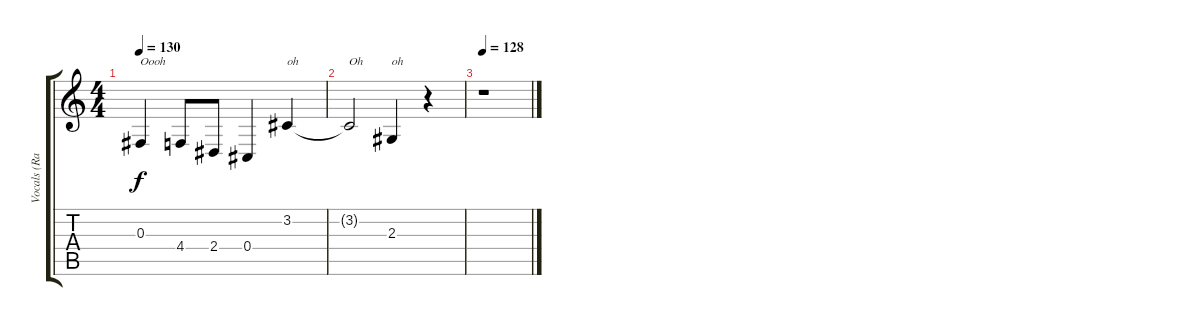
\track ("Vocals (Raine Maida)" "Vocals (Ra") {instrument acousticgrandpiano bank 1}
\staff {score tabs}
\tuning (Eb4 Bb3 Gb3 Db3 Ab2 Db2) {hide}
\ts (4 4)
\tempo 130
\clef g2
\ks c
0.3.4{txt "Oooh" dy f} 4.4.8 2.4.8 0.4.4 3.2.4{txt "oh"} |
3.2{t}.2{txt "Oh"} 2.3.4{txt "oh"} r.4 |
\tempo 128
r.1
